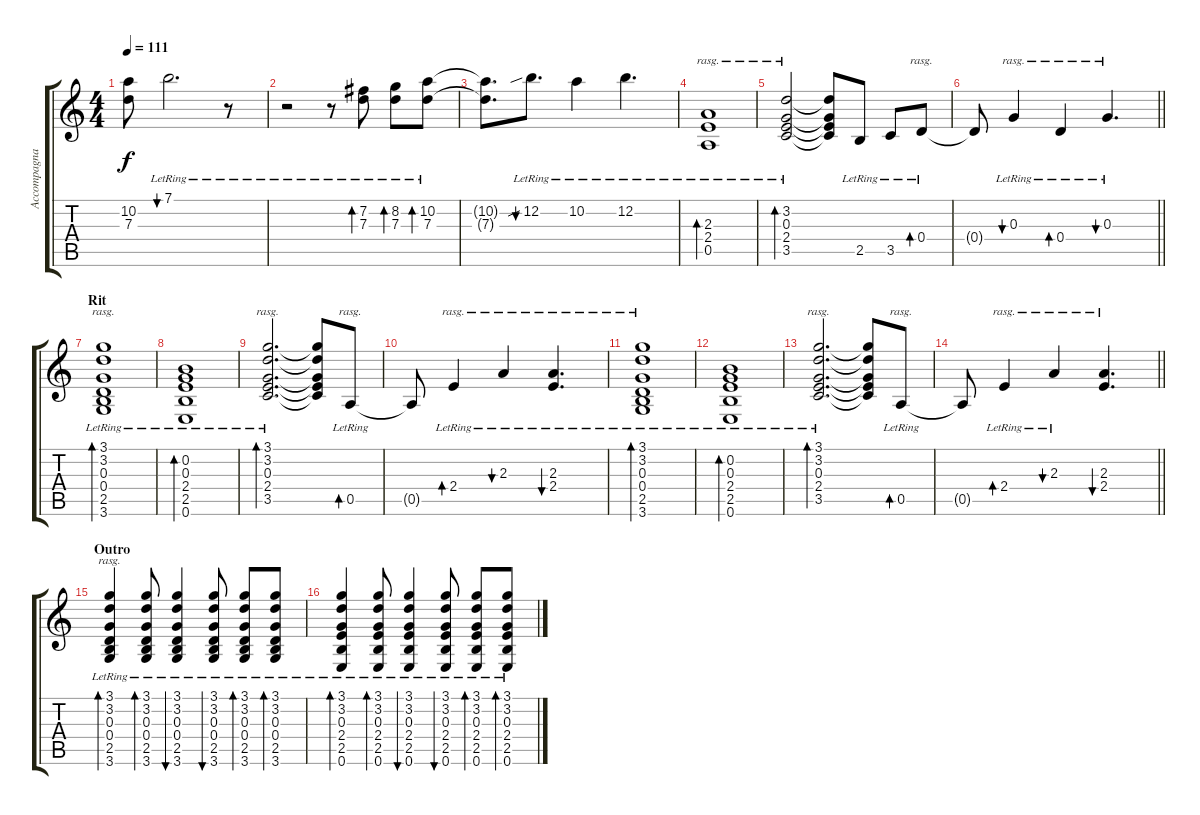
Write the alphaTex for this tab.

\track ("Accompagnamento" "Accompagna") {instrument electricguitarclean}
\staff {score tabs}
\tuning (E4 B3 G3 D3 A2 E2) {hide}
\ts (4 4)
\tempo 111
\clef g2
\ks c
(10.2{t} 7.3{t}).8{dy f} 7.1{lr}.2{d bu 60} r.8 |
r.2 r.8 (7.2{lr} 7.3{lr}).8{bd 60} (8.2{lr} 7.3{lr}).8{bd 60} (10.2{lr} 7.3{lr}).8{bd 60} |
(10.2{t} 7.3{t}).8{d} 12.2{sib lr}.8{d bu 60} 10.2{lr}.4 12.2{lr}.4{d} |
(2.3{lr} 2.4{lr} 0.5{lr}).1{bd 120 rasg ii} |
(3.2{lr} 0.3{lr} 2.4{lr} 3.5{lr}).2{bd 120 rasg ii} (3.2{t} 0.3{t} 2.4{t} 3.5{t}).8 2.5{lr}.8 3.5{lr}.8 0.4{lr}.8{bd 480 rasg ii} |
\barLineRight lightlight
0.4{t}.8 0.3{lr}.4{bu 120 rasg ii} 0.4{lr}.4{bd 120 rasg ii} 0.3{lr}.4{d bu 120 rasg ii} |
\section ("" "Rit")
(3.1{lr} 3.2{lr} 0.3{lr} 0.4{lr} 2.5{lr} 3.6{lr}).1{bd 240 rasg ii} |
(0.2 0.3{lr} 2.4{lr} 2.5{lr} 0.6{lr}).1{bd 60} |
(3.1{lr} 3.2{lr} 0.3{lr} 2.4{lr} 3.5{lr}).2{d bd 240 rasg ii} (3.1{t} 3.2{t} 0.3{t} 2.4{t} 3.5{t}).8 0.5{lr}.8{bd 240 rasg ii} |
0.5{t}.8 2.4{lr}.4{bd 240 rasg ii} 2.3{lr}.4{bu 120 rasg ii} (2.3{lr} 2.4{lr}).4{d bu 120 rasg ii} |
(3.1{lr} 3.2{lr} 0.3{lr} 0.4{lr} 2.5{lr} 3.6{lr}).1{bd 240 rasg ii} |
(0.2{lr} 0.3{lr} 2.4{lr} 2.5{lr} 0.6{lr}).1{bd 60} |
(3.1{lr} 3.2{lr} 0.3{lr} 2.4{lr} 3.5{lr}).2{d bd 240 rasg ii} (3.1{t} 3.2{t} 0.3{t} 2.4{t} 3.5{t}).8 0.5{lr}.8{bd 240 rasg ii} |
\barLineRight lightlight
0.5{t}.8 2.4{lr}.4{bd 240 rasg ii} 2.3{lr}.4{bu 120 rasg ii} (2.3 2.4).4{d bu 120 rasg ii} |
\section ("" "Outro")
(3.1{lr} 3.2{lr} 0.3{lr} 0.4{lr} 2.5{lr} 3.6{lr}).4{bd 240 rasg ii instrument electricguitarclean} (3.1 3.2 0.3 0.4{lr} 2.5{lr} 3.6{lr}).8{bd 60} (3.1{lr} 3.2{lr} 0.3{lr} 0.4{lr} 2.5{lr} 3.6{lr}).4{bu 60} (3.1 3.2 0.3 0.4{lr} 2.5{lr} 3.6{lr}).8{bu 60} (3.1{lr} 3.2{lr} 0.3{lr} 0.4{lr} 2.5{lr} 3.6{lr}).8{bd 60} (3.1{lr} 3.2{lr} 0.3{lr} 0.4{lr} 2.5{lr} 3.6{lr}).8{bd 60} |
(3.1{lr} 3.2{lr} 0.3{lr} 2.4{lr} 2.5{lr} 0.6{lr}).4{bd 60} (3.1 3.2 0.3 2.4{lr} 2.5{lr} 0.6{lr}).8{bd 60} (3.1{lr} 3.2{lr} 0.3{lr} 2.4{lr} 2.5{lr} 0.6{lr}).4{bu 60} (3.1 3.2 0.3 2.4{lr} 2.5{lr} 0.6{lr}).8{bu 60} (3.1{lr} 3.2{lr} 0.3{lr} 2.4{lr} 2.5{lr} 0.6{lr}).8{bd 60} (3.1{lr} 3.2{lr} 0.3{lr} 2.4{lr} 2.5{lr} 0.6{lr}).8{bd 60}
